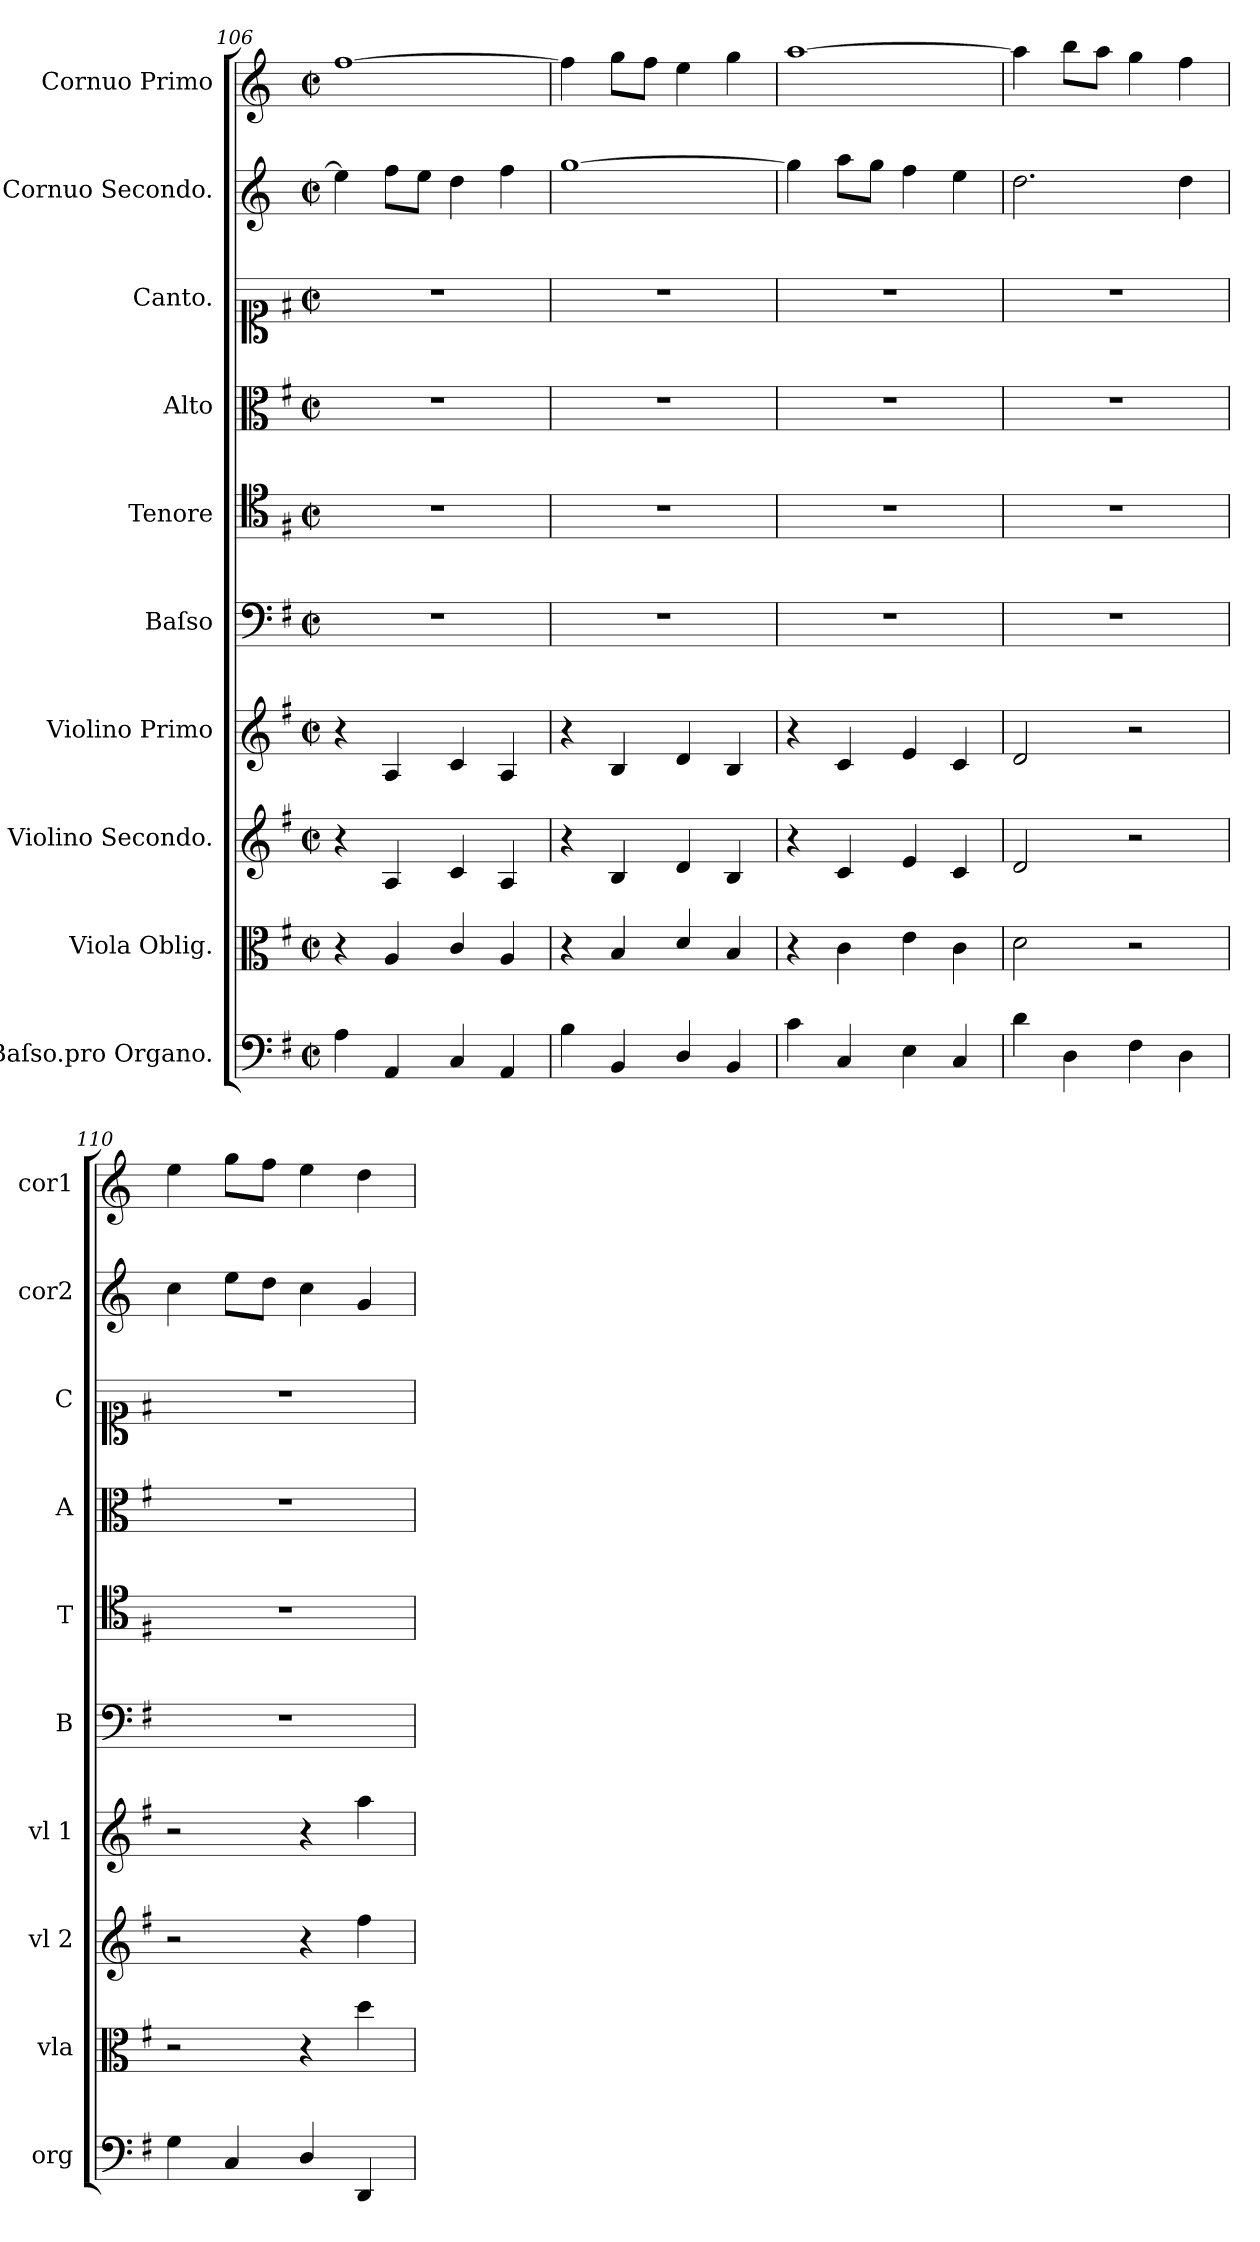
**kern	**kern	**dynam	**kern	**dynam	**kern	**dynam	**kern	**kern	**kern	**kern	**kern	**kern
*part10	*part9	*part9	*part8	*part8	*part7	*part7	*part6	*part5	*part4	*part3	*part2	*part1
*staff10	*staff9	*staff9	*staff8	*staff8	*staff7	*staff7	*staff6	*staff5	*staff4	*staff3	*staff2	*staff1
*I"Baſso.pro Organo.	*I"Viola Oblig.	*	*I"Violino Secondo.	*	*I"Violino Primo	*	*I"Baſso	*I"Tenore	*I"Alto	*I"Canto.	*I"Cornuo Secondo.	*I"Cornuo Primo
*I'org	*I'vla	*	*I'vl 2	*	*I'vl 1	*	*I'B	*I'T	*I'A	*I'C	*I'cor2	*I'cor1
*clefF4	*clefC3	*	*clefG2	*	*clefG2	*	*clefF4	*clefC4	*clefC3	*clefC1	*clefG2	*clefG2
*	*	*	*	*	*	*	*	*	*	*	*ITrd3c5	*ITrd3c5
*k[f#]	*k[f#]	*	*k[f#]	*	*k[f#]	*	*k[f#]	*k[f#]	*k[f#]	*k[f#]	*k[f#]	*k[f#]
*G:	*G:	*	*G:	*	*G:	*	*G:	*G:	*G:	*G:	*G:	*G:
*M2/2	*M2/2	*	*M2/2	*	*M2/2	*	*M2/2	*M2/2	*M2/2	*M2/2	*M2/2	*M2/2
*met(c|)	*met(c|)	*	*met(c|)	*	*met(c|)	*	*met(c|)	*met(c|)	*met(c|)	*met(c|)	*met(c|)	*met(c|)
=106	=106	=106	=106	=106	=106	=106	=106	=106	=106	=106	=106	=106
4A\	4r	.	4r	.	4r	.	1r	1r	1r	1r	4b\]	[1cc
4AA/	4A/	.	4A/	.	4A/	.	.	.	.	.	8cc\L	.
.	.	.	.	.	.	.	.	.	.	.	8b\J	.
4C/	4c/	.	4c/	.	4c/	.	.	.	.	.	4a\	.
4AA/	4A/	.	4A/	.	4A/	.	.	.	.	.	4cc\	.
=107	=107	=107	=107	=107	=107	=107	=107	=107	=107	=107	=107	=107
4B\	4r	.	4r	.	4r	.	1r	1r	1r	1r	[1dd	4cc\]
4BB/	4B/	.	4B/	.	4B/	.	.	.	.	.	.	8dd\L
.	.	.	.	.	.	.	.	.	.	.	.	8cc\J
4D/	4d/	.	4d/	.	4d/	.	.	.	.	.	.	4b\
4BB/	4B/	.	4B/	.	4B/	.	.	.	.	.	.	4dd\
=108	=108	=108	=108	=108	=108	=108	=108	=108	=108	=108	=108	=108
4c\	4r	.	4r	.	4r	.	1r	1r	1r	1r	4dd\]	[1ee
4C/	4c\	.	4c/	.	4c/	.	.	.	.	.	8ee\L	.
.	.	.	.	.	.	.	.	.	.	.	8dd\J	.
4E\	4e\	.	4e/	.	4e/	.	.	.	.	.	4cc\	.
4C/	4c\	.	4c/	.	4c/	.	.	.	.	.	4b\	.
=109	=109	=109	=109	=109	=109	=109	=109	=109	=109	=109	=109	=109
4d\	2d\	.	2d/	.	2d/	.	1r	1r	1r	1r	2.a\	4ee\]
4D\	.	.	.	.	.	.	.	.	.	.	.	8ff#\L
.	.	.	.	.	.	.	.	.	.	.	.	8ee\J
4F#\	2r	.	2r	.	2r	.	.	.	.	.	.	4dd\
4D\	.	.	.	.	.	.	.	.	.	.	4a\	4cc\
=110	=110	=110	=110	=110	=110	=110	=110	=110	=110	=110	=110	=110
4G\	2r	.	2r	.	2r	.	1r	1r	1r	1r	4g\	4b\
4C/	.	.	.	.	.	.	.	.	.	.	8b\L	8dd\L
.	.	.	.	.	.	.	.	.	.	.	8a\J	8cc\J
4D/	4r	.	4r	.	4r	.	.	.	.	.	4g\	4b\
!	!	!LO:DY:b	!	!LO:DY:b	!	!LO:DY:b	!	!	!	!	!	!
4DD/	4dd\	for	4ff#\	for	4aa\	for	.	.	.	.	4d/	4a\
=	=	=	=	=	=	=	=	=	=	=	=	=
*-	*-	*-	*-	*-	*-	*-	*-	*-	*-	*-	*-	*-
